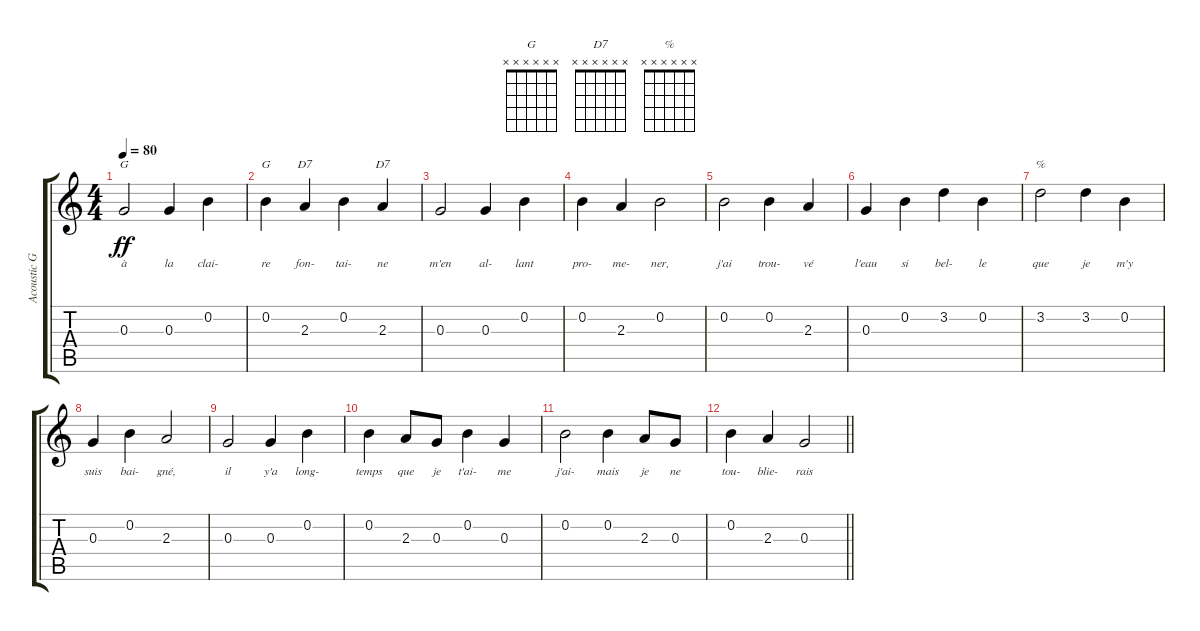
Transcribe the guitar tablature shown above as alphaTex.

\track ("Acoustic Guitar (nylon)" "Acoustic G") {instrument acousticguitarnylon}
\staff {score tabs}
\tuning (E4 B3 G3 D3 A2 E2) {hide}
\chord ("G" 3 0 0 0 2 3)
\chord ("G" x x x x x x)
\chord ("D7" 2 1 2 0 x x)
\chord ("D7" x x x x x x)
\chord ("%" x x x x x x)
\ts (4 4)
\tempo 80
\clef g2
\ks c
0.3.2{ch "G" lyrics (0 "à") lyrics (1 "") lyrics (2 "") lyrics (3 "") lyrics (4 "") dy ff instrument acousticguitarnylon} 0.3.4{lyrics (0 "la") lyrics (1 "") lyrics (2 "") lyrics (3 "") lyrics (4 "")} 0.2.4{lyrics (0 "clai-") lyrics (1 "") lyrics (2 "") lyrics (3 "") lyrics (4 "")} |
0.2.4{ch "G" lyrics (0 "re") lyrics (1 "") lyrics (2 "") lyrics (3 "") lyrics (4 "")} 2.3.4{ch "D7" lyrics (0 "fon-") lyrics (1 "") lyrics (2 "") lyrics (3 "") lyrics (4 "")} 0.2.4{lyrics (0 "tai-") lyrics (1 "") lyrics (2 "") lyrics (3 "") lyrics (4 "")} 2.3.4{ch "D7" lyrics (0 "ne") lyrics (1 "") lyrics (2 "") lyrics (3 "") lyrics (4 "")} |
0.3.2{lyrics (0 "m'en") lyrics (1 "") lyrics (2 "") lyrics (3 "") lyrics (4 "")} 0.3.4{lyrics (0 "al-") lyrics (1 "") lyrics (2 "") lyrics (3 "") lyrics (4 "")} 0.2.4{lyrics (0 "lant") lyrics (1 "") lyrics (2 "") lyrics (3 "") lyrics (4 "")} |
0.2.4{lyrics (0 "pro-") lyrics (1 "") lyrics (2 "") lyrics (3 "") lyrics (4 "")} 2.3.4{lyrics (0 "me-") lyrics (1 "") lyrics (2 "") lyrics (3 "") lyrics (4 "")} 0.2.2{lyrics (0 "ner,") lyrics (1 "") lyrics (2 "") lyrics (3 "") lyrics (4 "")} |
0.2.2{lyrics (0 "j'ai") lyrics (1 "") lyrics (2 "") lyrics (3 "") lyrics (4 "")} 0.2.4{lyrics (0 "trou-") lyrics (1 "") lyrics (2 "") lyrics (3 "") lyrics (4 "")} 2.3.4{lyrics (0 "vé") lyrics (1 "") lyrics (2 "") lyrics (3 "") lyrics (4 "")} |
0.3.4{lyrics (0 "l'eau") lyrics (1 "") lyrics (2 "") lyrics (3 "") lyrics (4 "")} 0.2.4{lyrics (0 "si") lyrics (1 "") lyrics (2 "") lyrics (3 "") lyrics (4 "")} 3.2.4{lyrics (0 "bel-") lyrics (1 "") lyrics (2 "") lyrics (3 "") lyrics (4 "")} 0.2.4{lyrics (0 "le") lyrics (1 "") lyrics (2 "") lyrics (3 "") lyrics (4 "")} |
3.2.2{ch "%" lyrics (0 "que") lyrics (1 "") lyrics (2 "") lyrics (3 "") lyrics (4 "")} 3.2.4{lyrics (0 "je") lyrics (1 "") lyrics (2 "") lyrics (3 "") lyrics (4 "")} 0.2.4{lyrics (0 "m'y") lyrics (1 "") lyrics (2 "") lyrics (3 "") lyrics (4 "")} |
0.3.4{lyrics (0 "suis") lyrics (1 "") lyrics (2 "") lyrics (3 "") lyrics (4 "")} 0.2.4{lyrics (0 "bai-") lyrics (1 "") lyrics (2 "") lyrics (3 "") lyrics (4 "")} 2.3.2{lyrics (0 "gné,") lyrics (1 "") lyrics (2 "") lyrics (3 "") lyrics (4 "")} |
0.3.2{lyrics (0 "il") lyrics (1 "") lyrics (2 "") lyrics (3 "") lyrics (4 "")} 0.3.4{lyrics (0 "y'a") lyrics (1 "") lyrics (2 "") lyrics (3 "") lyrics (4 "")} 0.2.4{lyrics (0 "long-") lyrics (1 "") lyrics (2 "") lyrics (3 "") lyrics (4 "")} |
0.2.4{lyrics (0 "temps") lyrics (1 "") lyrics (2 "") lyrics (3 "") lyrics (4 "")} 2.3.8{lyrics (0 "que") lyrics (1 "") lyrics (2 "") lyrics (3 "") lyrics (4 "")} 0.3.8{lyrics (0 "je") lyrics (1 "") lyrics (2 "") lyrics (3 "") lyrics (4 "")} 0.2.4{lyrics (0 "t'ai-") lyrics (1 "") lyrics (2 "") lyrics (3 "") lyrics (4 "")} 0.3.4{lyrics (0 "me") lyrics (1 "") lyrics (2 "") lyrics (3 "") lyrics (4 "")} |
0.2.2{lyrics (0 "j'ai-") lyrics (1 "") lyrics (2 "") lyrics (3 "") lyrics (4 "")} 0.2.4{lyrics (0 "mais") lyrics (1 "") lyrics (2 "") lyrics (3 "") lyrics (4 "")} 2.3.8{lyrics (0 "je") lyrics (1 "") lyrics (2 "") lyrics (3 "") lyrics (4 "")} 0.3.8{lyrics (0 "ne") lyrics (1 "") lyrics (2 "") lyrics (3 "") lyrics (4 "")} |
\barLineRight lightlight
0.2.4{lyrics (0 "tou-") lyrics (1 "") lyrics (2 "") lyrics (3 "") lyrics (4 "")} 2.3.4{lyrics (0 "blie-") lyrics (1 "") lyrics (2 "") lyrics (3 "") lyrics (4 "")} 0.3.2{lyrics (0 "rais") lyrics (1 "") lyrics (2 "") lyrics (3 "") lyrics (4 "")}
